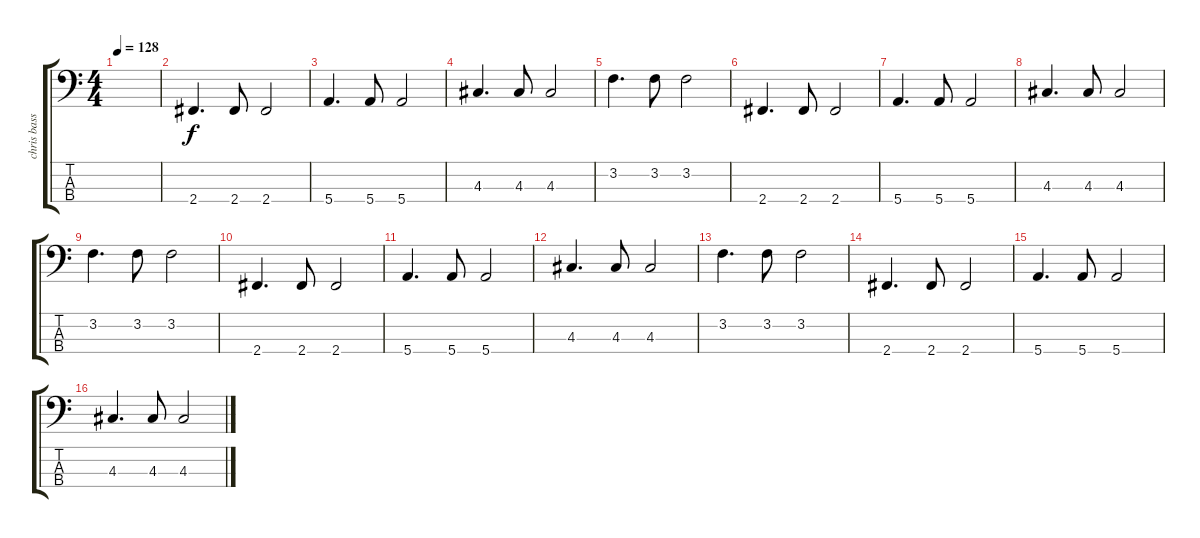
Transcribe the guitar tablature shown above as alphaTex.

\track ("chris bass1" "chris bass") {instrument electricbassfinger}
\staff {score tabs}
\tuning (G2 D2 A1 E1) {hide}
\ts (4 4)
\tempo 128
\clef f4
\ks c
|
2.4.4{d} 2.4.8 2.4.2 |
5.4.4{d} 5.4.8 5.4.2 |
4.3.4{d} 4.3.8 4.3.2 |
3.2.4{d} 3.2.8 3.2.2 |
2.4.4{d} 2.4.8 2.4.2 |
5.4.4{d} 5.4.8 5.4.2 |
4.3.4{d} 4.3.8 4.3.2 |
3.2.4{d} 3.2.8 3.2.2 |
2.4.4{d} 2.4.8 2.4.2 |
5.4.4{d} 5.4.8 5.4.2 |
4.3.4{d} 4.3.8 4.3.2 |
3.2.4{d} 3.2.8 3.2.2 |
2.4.4{d} 2.4.8 2.4.2 |
5.4.4{d} 5.4.8 5.4.2 |
4.3.4{d} 4.3.8 4.3.2
